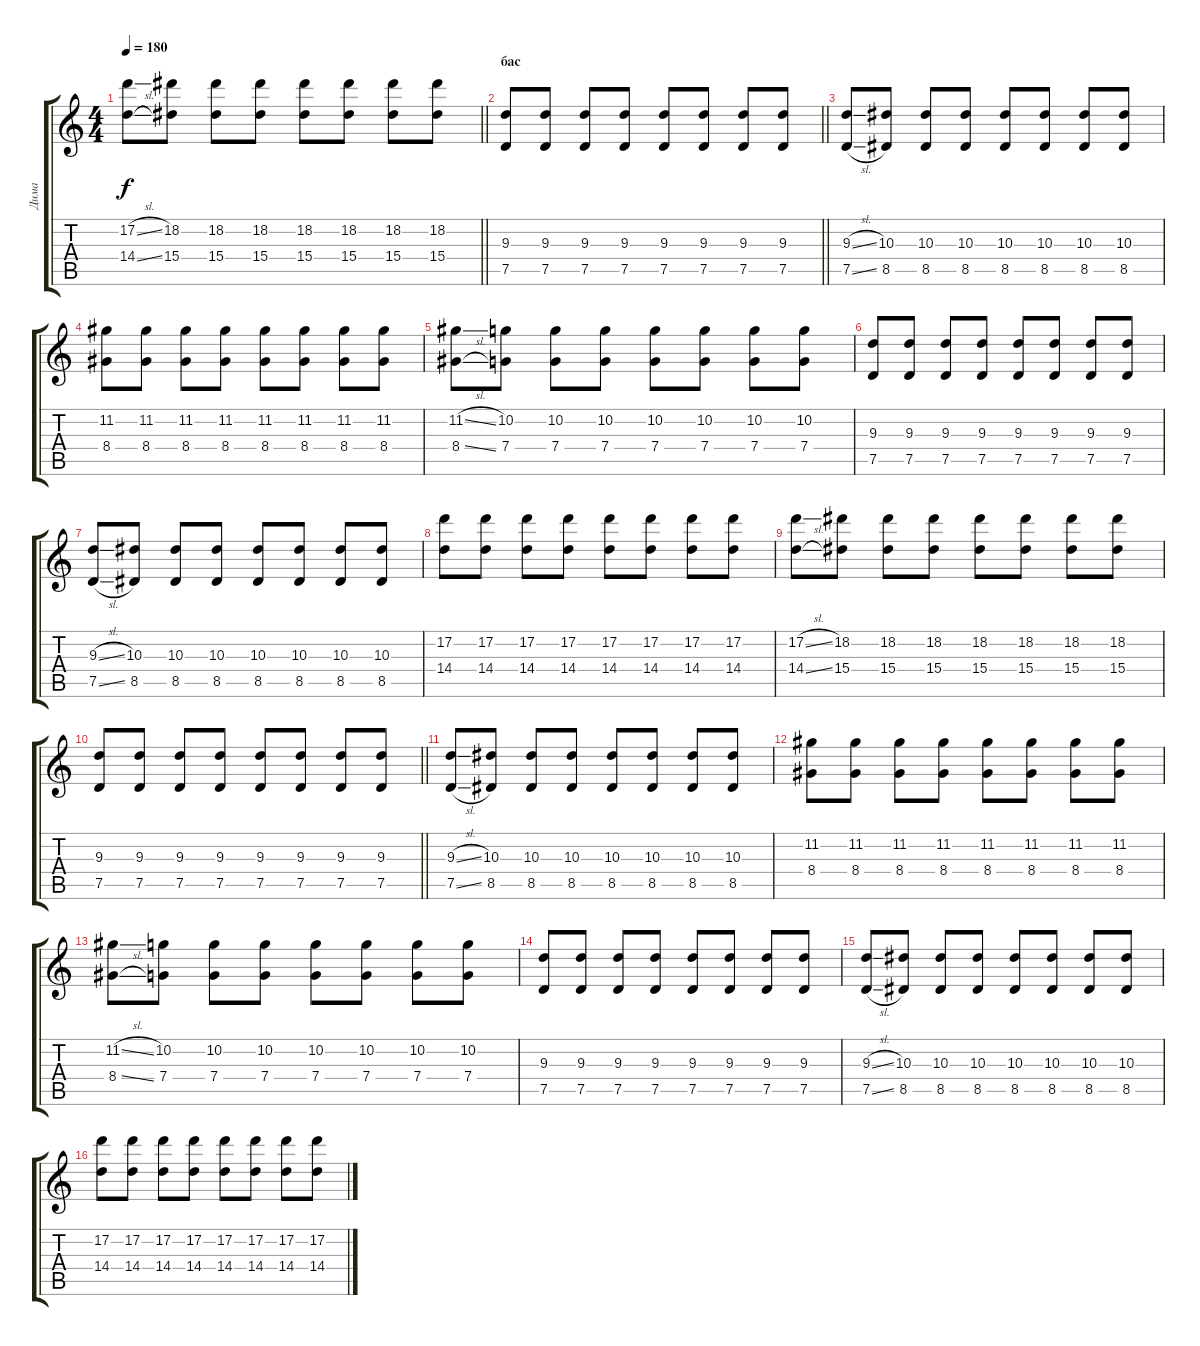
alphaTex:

\track ("Дима" "Дима") {instrument distortionguitar}
\staff {score tabs}
\tuning (D4 A3 F3 C3 G2 C2) {hide}
\ts (4 4)
\tempo 180
\clef g2
\barLineRight lightlight
\ks c
(17.2{sl} 14.4{sl}).8{dy f} (18.2 15.4).8 (18.2 15.4).8 (18.2 15.4).8 (18.2 15.4).8 (18.2 15.4).8 (18.2 15.4).8 (18.2 15.4).8 |
\section ("" "бас")
\barLineRight lightlight
(9.3 7.5).8 (9.3 7.5).8 (9.3 7.5).8 (9.3 7.5).8 (9.3 7.5).8 (9.3 7.5).8 (9.3 7.5).8 (9.3 7.5).8 |
(9.3{sl} 7.5{sl}).8 (10.3 8.5).8 (10.3 8.5).8 (10.3 8.5).8 (10.3 8.5).8 (10.3 8.5).8 (10.3 8.5).8 (10.3 8.5).8 |
(11.2 8.4).8 (11.2 8.4).8 (11.2 8.4).8 (11.2 8.4).8 (11.2 8.4).8 (11.2 8.4).8 (11.2 8.4).8 (11.2 8.4).8 |
(11.2{sl} 8.4{sl}).8 (10.2 7.4).8 (10.2 7.4).8 (10.2 7.4).8 (10.2 7.4).8 (10.2 7.4).8 (10.2 7.4).8 (10.2 7.4).8 |
(9.3 7.5).8 (9.3 7.5).8 (9.3 7.5).8 (9.3 7.5).8 (9.3 7.5).8 (9.3 7.5).8 (9.3 7.5).8 (9.3 7.5).8 |
(9.3{sl} 7.5{sl}).8 (10.3 8.5).8 (10.3 8.5).8 (10.3 8.5).8 (10.3 8.5).8 (10.3 8.5).8 (10.3 8.5).8 (10.3 8.5).8 |
(17.2 14.4).8 (17.2 14.4).8 (17.2 14.4).8 (17.2 14.4).8 (17.2 14.4).8 (17.2 14.4).8 (17.2 14.4).8 (17.2 14.4).8 |
(17.2{sl} 14.4{sl}).8 (18.2 15.4).8 (18.2 15.4).8 (18.2 15.4).8 (18.2 15.4).8 (18.2 15.4).8 (18.2 15.4).8 (18.2 15.4).8 |
\barLineRight lightlight
(9.3 7.5).8 (9.3 7.5).8 (9.3 7.5).8 (9.3 7.5).8 (9.3 7.5).8 (9.3 7.5).8 (9.3 7.5).8 (9.3 7.5).8 |
(9.3{sl} 7.5{sl}).8 (10.3 8.5).8 (10.3 8.5).8 (10.3 8.5).8 (10.3 8.5).8 (10.3 8.5).8 (10.3 8.5).8 (10.3 8.5).8 |
(11.2 8.4).8 (11.2 8.4).8 (11.2 8.4).8 (11.2 8.4).8 (11.2 8.4).8 (11.2 8.4).8 (11.2 8.4).8 (11.2 8.4).8 |
(11.2{sl} 8.4{sl}).8 (10.2 7.4).8 (10.2 7.4).8 (10.2 7.4).8 (10.2 7.4).8 (10.2 7.4).8 (10.2 7.4).8 (10.2 7.4).8 |
(9.3 7.5).8 (9.3 7.5).8 (9.3 7.5).8 (9.3 7.5).8 (9.3 7.5).8 (9.3 7.5).8 (9.3 7.5).8 (9.3 7.5).8 |
(9.3{sl} 7.5{sl}).8 (10.3 8.5).8 (10.3 8.5).8 (10.3 8.5).8 (10.3 8.5).8 (10.3 8.5).8 (10.3 8.5).8 (10.3 8.5).8 |
(17.2 14.4).8 (17.2 14.4).8 (17.2 14.4).8 (17.2 14.4).8 (17.2 14.4).8 (17.2 14.4).8 (17.2 14.4).8 (17.2 14.4).8
